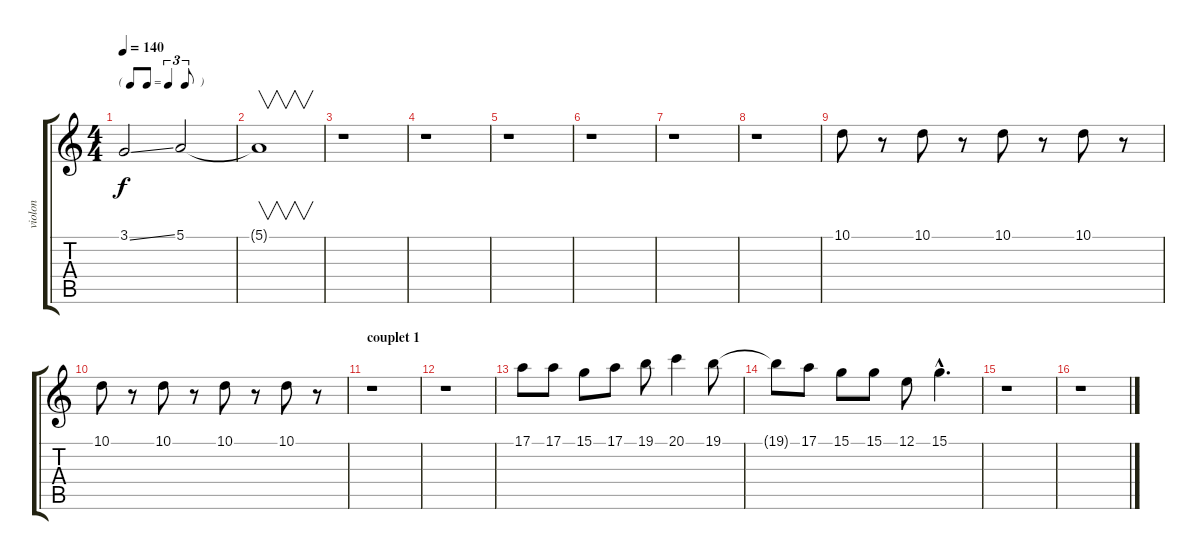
\track ("violon" "violon") {instrument viola}
\staff {score tabs}
\tuning (E4 B3 G3 D3 A2 E2) {hide}
\ts (4 4)
\tf triplet8th
\tempo 140
\clef g2
\ks c
3.1{ss}.2{dy f instrument viola} 5.1.2 |
5.1{t}.1{v} |
r.1 |
r.1 |
r.1 |
r.1 |
r.1 |
r.1 |
10.1.8 r.8 10.1.8 r.8 10.1.8 r.8 10.1.8 r.8 |
10.1.8 r.8 10.1.8 r.8 10.1.8 r.8 10.1.8 r.8 |
\section ("" "couplet 1")
r.1 |
r.1 |
17.1.8 17.1.8 15.1.8 17.1.8 19.1.8 20.1.4 19.1.8 |
19.1{t}.8 17.1.8 15.1.8 15.1.8 12.1.8 15.1{hac}.4{d} |
r.1 |
r.1
